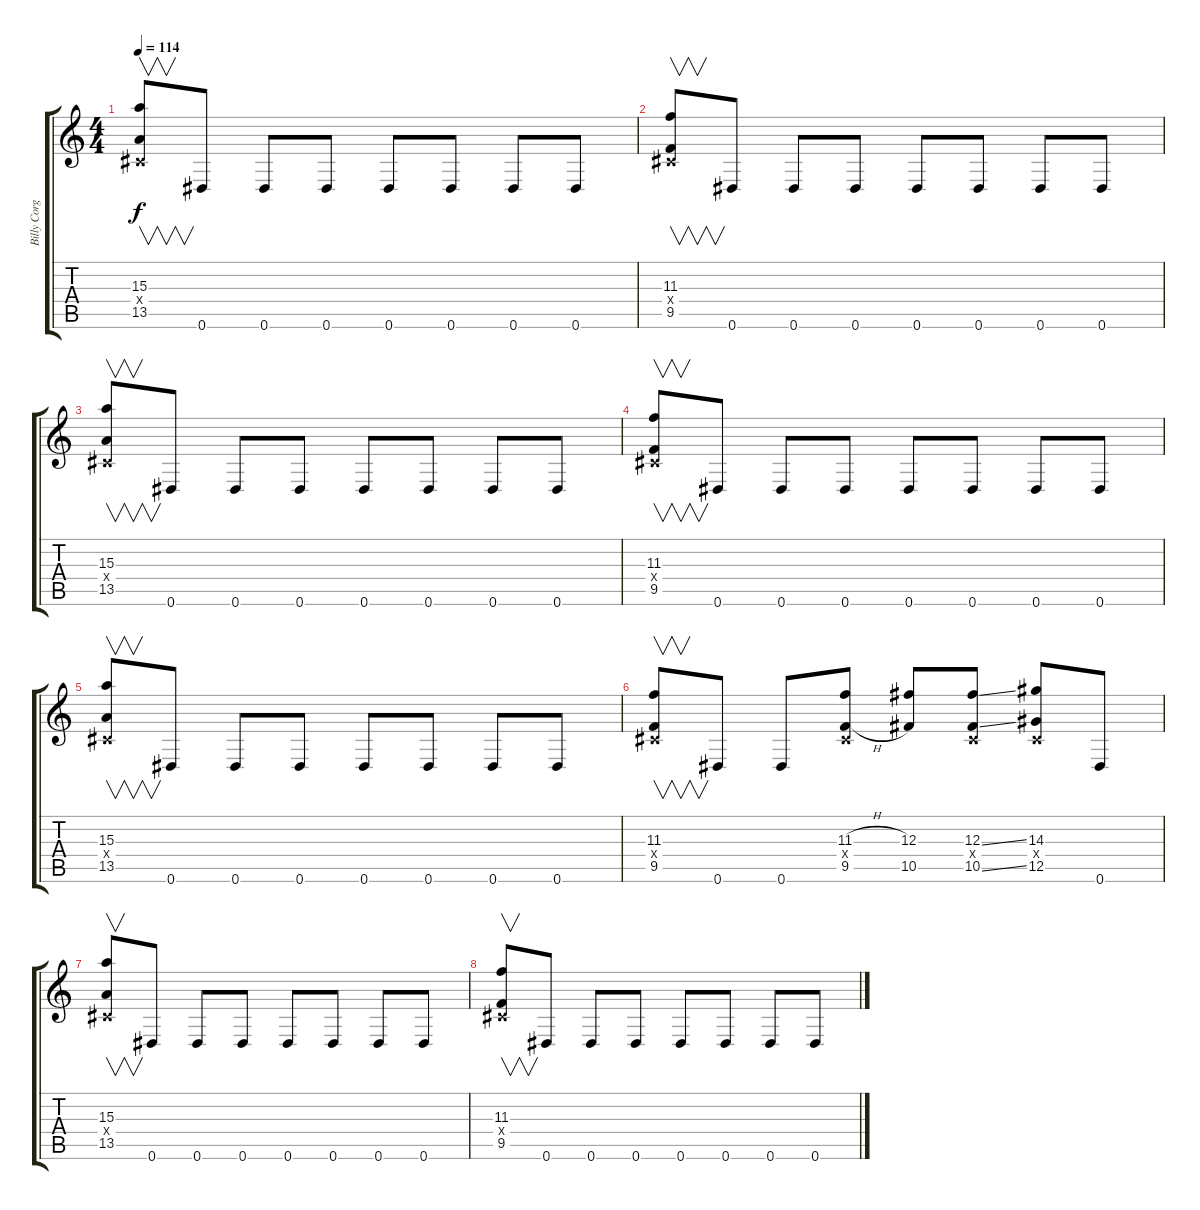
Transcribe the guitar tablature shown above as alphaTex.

\track ("Billy Corgan" "Billy Corg") {instrument overdrivenguitar}
\staff {score tabs}
\tuning (Eb4 Bb3 Gb3 Db3 Ab2 Eb2) {hide}
\ts (4 4)
\tempo 114
\clef g2
\ks c
(15.3 0.4{x} 13.5).8{v dy f} 0.6.8 0.6.8 0.6.8 0.6.8 0.6.8 0.6.8 0.6.8 |
(11.3 0.4{x} 9.5).8{v} 0.6.8 0.6.8 0.6.8 0.6.8 0.6.8 0.6.8 0.6.8 |
(15.3 0.4{x} 13.5).8{v} 0.6.8 0.6.8 0.6.8 0.6.8 0.6.8 0.6.8 0.6.8 |
(11.3 0.4{x} 9.5).8{v} 0.6.8 0.6.8 0.6.8 0.6.8 0.6.8 0.6.8 0.6.8 |
(15.3 0.4{x} 13.5).8{v} 0.6.8 0.6.8 0.6.8 0.6.8 0.6.8 0.6.8 0.6.8 |
(11.3 0.4{x} 9.5).8{v} 0.6.8 0.6.8 (11.3{h} 0.4{x} 9.5{h}).8 (12.3 10.5).8 (12.3{ss} 0.4{x} 10.5{ss}).8 (14.3 0.4{x} 12.5).8 0.6.8 |
(15.3 0.4{x} 13.5).8{v} 0.6.8 0.6.8 0.6.8 0.6.8 0.6.8 0.6.8 0.6.8 |
(11.3 0.4{x} 9.5).8{v} 0.6.8 0.6.8 0.6.8 0.6.8 0.6.8 0.6.8 0.6.8
